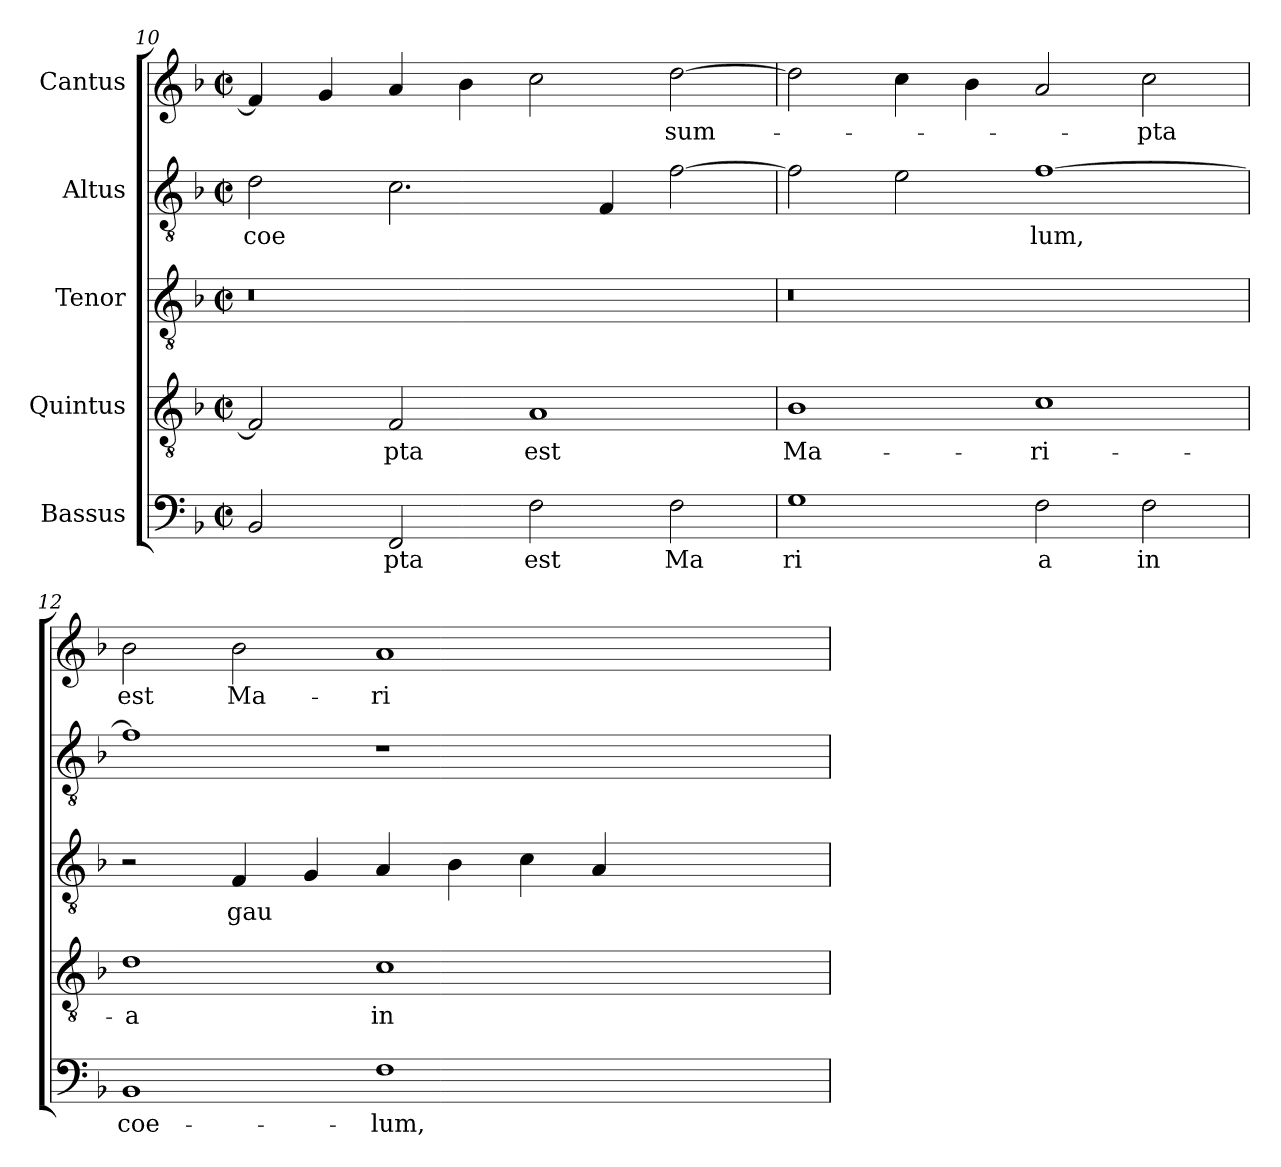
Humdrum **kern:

**kern	**text	**kern	**text	**kern	**text	**kern	**text	**kern	**text
*part5	*part5	*part4	*part4	*part3	*part3	*part2	*part2	*part1	*part1
*staff5	*staff5	*staff4	*staff4	*staff3	*staff3	*staff2	*staff2	*staff1	*staff1
*I"Bassus	*	*I"Quintus	*	*I"Tenor	*	*I"Altus	*	*I"Cantus	*
*clefF4	*	*clefGv2	*	*clefGv2	*	*clefGv2	*	*clefG2	*
*k[b-]	*	*k[b-]	*	*k[b-]	*	*k[b-]	*	*k[b-]	*
*F:	*	*F:	*	*F:	*	*F:	*	*F:	*
*M2/2	*	*M2/2	*	*M2/2	*	*M2/2	*	*M2/2	*
*met(c|)	*	*met(c|)	*	*met(c|)	*	*met(c|)	*	*met(c|)	*
=10	=10	=10	=10	=10	=10	=10	=10	=10	=10
!	!	!	!	!	!	!	!LO:LY:b	!	!
2BB-/	.	2F/]	.	0r	.	2d\	coe	4f/]	.
.	.	.	.	.	.	.	.	4g/	.
!	!LO:LY:b:cj	!	!LO:LY:b:cj	!	!	!	!	!	!
2FF/	pta	2F/	-pta	.	.	2.c\	.	4a/	.
.	.	.	.	.	.	.	.	4b-\	.
!	!LO:LY:b:cj	!	!LO:LY:b:cj	!	!	!	!	!	!
2F\	est	1A	est	.	.	.	.	2cc\	.
.	.	.	.	.	.	4F/	.	.	.
!	!LO:LY:b:cj	!	!	!	!	!	!	!	!LO:LY:b
2F\	Ma	.	.	.	.	[>2f\	.	[>2dd\	-sum-
=11	=11	=11	=11	=11	=11	=11	=11	=11	=11
!	!LO:LY:b:cj	!	!LO:LY:b:cj	!	!	!	!	!	!
1G	ri	1B-	Ma-	0r	.	2f\]	.	2dd\]	.
.	.	.	.	.	.	2e\	.	4cc\	.
.	.	.	.	.	.	.	.	4b-\	.
!	!LO:LY:b:cj	!	!LO:LY:b:cj	!	!	!	!LO:LY:b	!	!
2F\	a	1c	-ri-	.	.	[>1f	lum,	2a/	.
!	!LO:LY:b:cj	!	!	!	!	!	!	!	!LO:LY:b:cj
2F\	in	.	.	.	.	.	.	2cc\	-pta
!!LO:LB:g=z
=12	=12	=12	=12	=12	=12	=12	=12	=12	=12
!	!LO:LY:b:cj	!	!LO:LY:b:cj	!	!	!	!	!	!LO:LY:b:cj
1BB-	coe-	1d	-a	2r	.	1f]	.	2b-\	est
!	!	!	!	!	!LO:LY:b	!	!	!	!LO:LY:b:cj
.	.	.	.	4F/	gau	.	.	2b-\	Ma-
.	.	.	.	4G/	.	.	.	.	.
!	!LO:LY:b:cj	!	!LO:LY:b:cj	!	!	!LO:N:vis=1	!	!	!LO:LY:b:cj
1F	-lum,	1c	in	4A/	.	0r	.	1a	-ri-
.	.	.	.	4B-\	.	.	.	.	.
.	.	.	.	4c\	.	.	.	.	.
.	.	.	.	4A/	.	.	.	.	.
1ryy	.	1ryy	.	1ryy	.	.	.	1ryy	.
=	=	=	=	=	=	=	=	=	=
*-	*-	*-	*-	*-	*-	*-	*-	*-	*-
